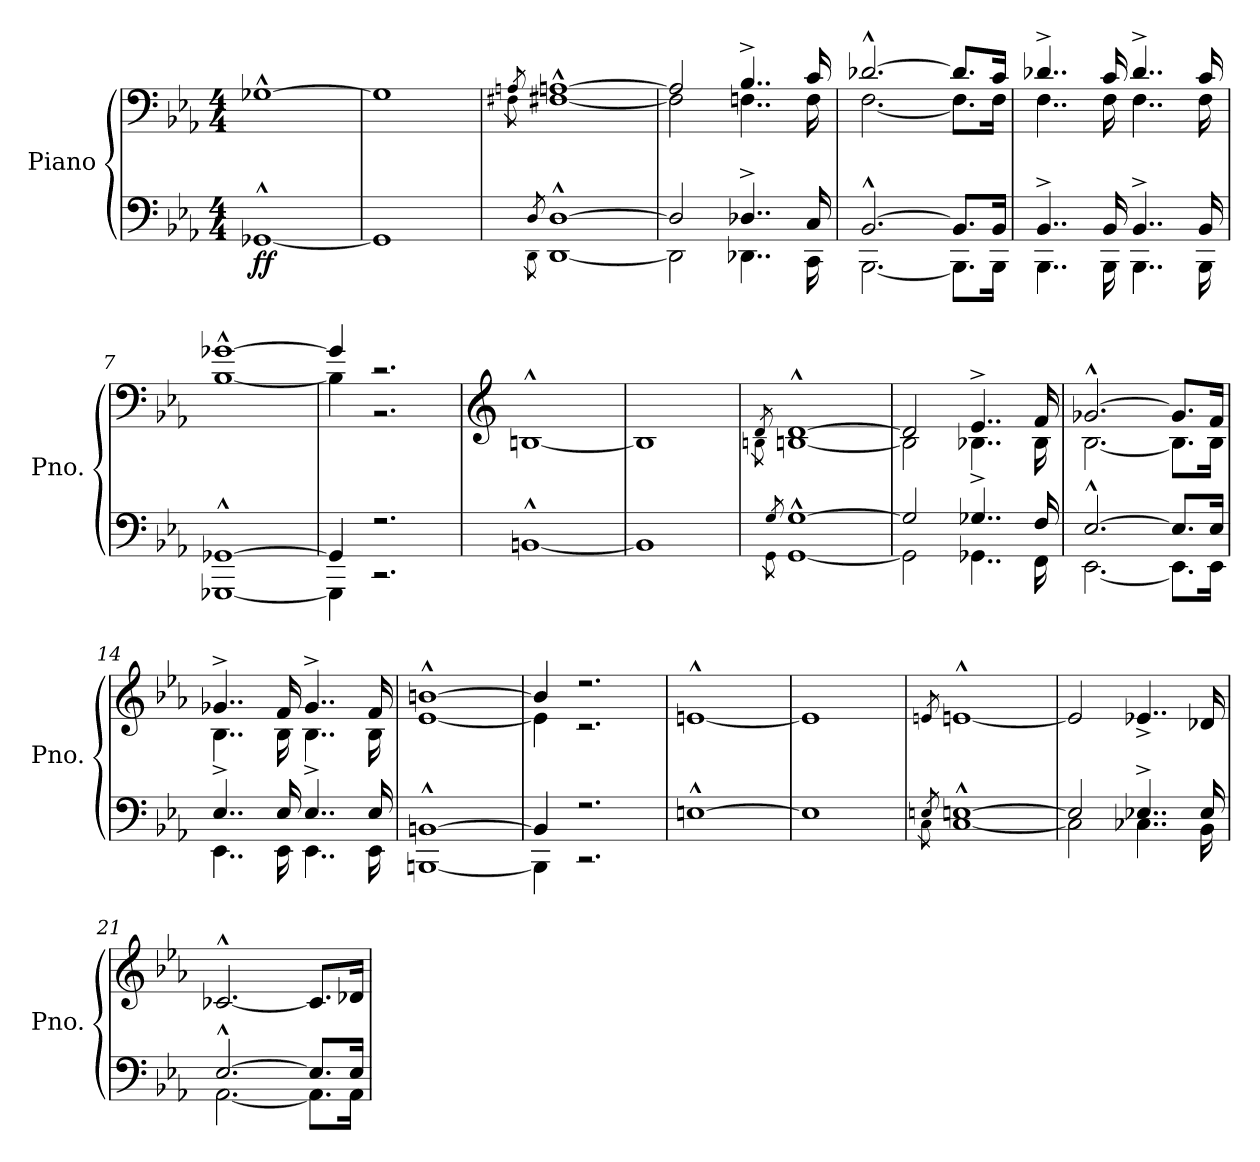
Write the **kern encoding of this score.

**kern	**kern	**dynam
*part1	*part1	*part1
*staff2	*staff1	*staff1/2
*I"Piano	*	*
*I'Pno.	*	*
*clefF4	*clefF4	*
*k[b-e-a-]	*k[b-e-a-]	*
*M4/4	*M4/4	*
*MM170	*MM170	*
=1	=1	=1
!	!	!LO:DY:b=2
[1GG-X^^	[1G-X^^	ff
=2	=2	=2
1GG-]	1G-]	.
=3	=3	=3
*^	*^	*
8qD/	8qDD\	8qAn/	8qF#X\	.
[1D^^	[1DD	[1A^^	[1F#	.
=4	=4	=4	=4	=4
2D/]	2DD\]	2A/]	2F#\]	.
4..D-X^/	4..DD-X\	4..B-^/	4..Fn\	.
16C/	16CC\	16c/	16F\	.
=5	=5	=5	=5	=5
[2.BB-^^/	[2.BBB-\	[2.d-X^^/	[2.F\	.
8.BB-/L]	8.BBB-\L]	8.d-/L]	8.F\L]	.
16BB-/Jk	16BBB-\Jk	16c/Jk	16F\Jk	.
=6	=6	=6	=6	=6
4..BB-^/	4..BBB-\	4..d-X^/	4..F\	.
16BB-/	16BBB-\	16c/	16F\	.
4..BB-^/	4..BBB-\	4..d-^/	4..F\	.
16BB-/	16BBB-\	16c/	16F\	.
=7	=7	=7	=7	=7
[1GG-X^^	[1GGG-X	[1g-X^^	[1B-	.
=8	=8	=8	=8	=8
4GG-/]	4GGG-\]	4g-/]	4B-\]	.
2.r	2.r	2.r	2.r	.
*v	*v	*	*	*
*	*v	*v	*
=9	=9	=9
*	*clefG2	*
[1BBn^^	[1Bn^^	.
!!LO:LB:g=z
=10	=10	=10
1BB]	1B]	.
=11	=11	=11
*^	*^	*
8qG/	8qGG\	8qd/	8qBn\	.
[1G^^	[1GG	[1d^^	[1B	.
=12	=12	=12	=12	=12
2G/]	2GG\]	2d/]	2B\]	.
4..G-X^/	4..GG-X\	4..e-^/	4..B-X\	.
16F/	16FF\	16f/	16B-\	.
=13	=13	=13	=13	=13
[2.E-^^/	[2.EE-\	[2.g-X^^/	[2.B-\	.
8.E-/L]	8.EE-\L]	8.g-/L]	8.B-\L]	.
16E-/Jk	16EE-\Jk	16f/Jk	16B-\Jk	.
=14	=14	=14	=14	=14
4..E-^/	4..EE-\	4..g-X^/	4..B-\	.
16E-/	16EE-\	16f/	16B-\	.
4..E-^/	4..EE-\	4..g-^/	4..B-\	.
16E-/	16EE-\	16f/	16B-\	.
=15	=15	=15	=15	=15
[1BBn^^	[1BBBn	[1bn^^	[1e-	.
=16	=16	=16	=16	=16
4BB/]	4BBB\]	4b/]	4e-\]	.
2.r	2.r	2.r	2.r	.
*v	*v	*	*	*
*	*v	*v	*
=17	=17	=17
[1En^^	[1en^^	.
=18	=18	=18
1E]	1e]	.
=19	=19	=19
*^	*	*
8qEn/	8qC\	8qen/	.
[1E^^	[1C	[1e^^	.
!!LO:LB:g=z
=20	=20	=20	=20
2E/]	2C\]	2e/]	.
4..E-X^/	4..C-X\	4..e-X^/	.
16E-/	16BB-\	16d-X/	.
=21	=21	=21	=21
[2.E-^^/	[2.AA-\	[2.c-X^^/	.
8.E-/L]	8.AA-\L]	8.c-/L]	.
16E-/Jk	16AA-\Jk	16d-X/Jk	.
*v	*v	*	*
=	=	=
*-	*-	*-
